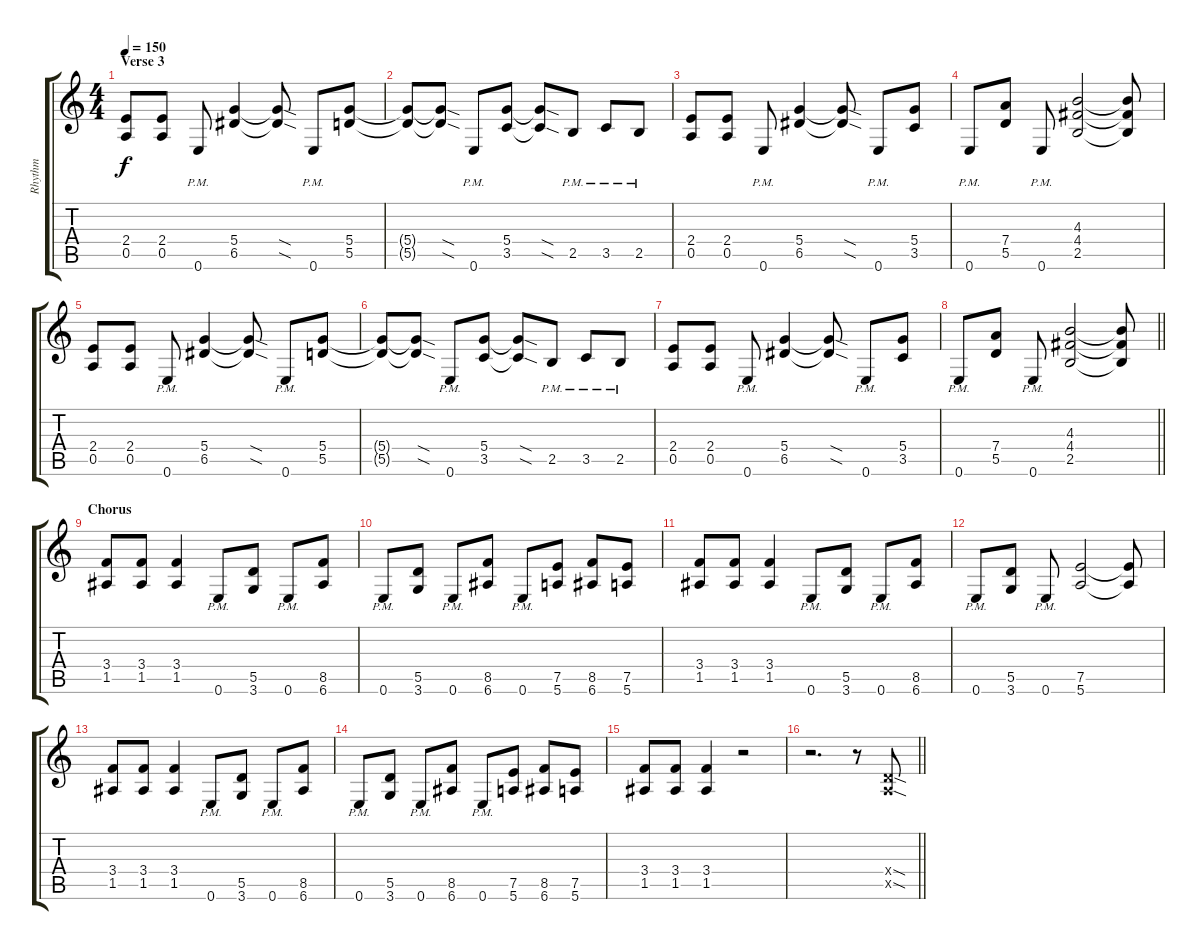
\track ("Rhythm" "Rhythm") {instrument distortionguitar}
\staff {score tabs}
\tuning (E4 B3 G3 D3 A2 E2) {hide}
\ts (4 4)
\section ("" "Verse 3")
\tempo 150
\clef g2
\ks c
(2.4 0.5).8{dy f} (2.4 0.5).8 0.6{pm}.8 (5.4 6.5).4 (5.4{sod t} 6.5{sod t}).8 0.6{pm}.8 (5.4 5.5).8 |
(5.4{t} 5.5{t}).8 (5.4{sod t} 5.5{sod t}).8 0.6{pm}.8 (5.4 3.5).8 (5.4{sod t} 3.5{sod t}).8 2.5{pm}.8 3.5{pm}.8 2.5{pm}.8 |
(2.4 0.5).8 (2.4 0.5).8 0.6{pm}.8 (5.4 6.5).4 (5.4{sod t} 6.5{sod t}).8 0.6{pm}.8 (5.4 3.5).8 |
0.6{pm}.8 (7.4 5.5).8 0.6{pm}.8 (4.3 4.4 2.5).2 (4.3{t} 4.4{t} 2.5{t}).8 |
(2.4 0.5).8 (2.4 0.5).8 0.6{pm}.8 (5.4 6.5).4 (5.4{sod t} 6.5{sod t}).8 0.6{pm}.8 (5.4 5.5).8 |
(5.4{t} 5.5{t}).8 (5.4{sod t} 5.5{sod t}).8 0.6{pm}.8 (5.4 3.5).8 (5.4{sod t} 3.5{sod t}).8 2.5{pm}.8 3.5{pm}.8 2.5{pm}.8 |
(2.4 0.5).8 (2.4 0.5).8 0.6{pm}.8 (5.4 6.5).4 (5.4{sod t} 6.5{sod t}).8 0.6{pm}.8 (5.4 3.5).8 |
\barLineRight lightlight
0.6{pm}.8 (7.4 5.5).8 0.6{pm}.8 (4.3 4.4 2.5).2 (4.3{t} 4.4{t} 2.5{t}).8 |
\section ("" "Chorus")
(3.4 1.5).8 (3.4 1.5).8 (3.4 1.5).4 0.6{pm}.8 (5.5 3.6).8 0.6{pm}.8 (8.5 6.6).8 |
0.6{pm}.8 (5.5 3.6).8 0.6{pm}.8 (8.5 6.6).8 0.6{pm}.8 (7.5 5.6).8 (8.5 6.6).8 (7.5 5.6).8 |
(3.4 1.5).8 (3.4 1.5).8 (3.4 1.5).4 0.6{pm}.8 (5.5 3.6).8 0.6{pm}.8 (8.5 6.6).8 |
0.6{pm}.8 (5.5 3.6).8 0.6{pm}.8 (7.5 5.6).2 (7.5{t} 5.6{t}).8 |
(3.4 1.5).8 (3.4 1.5).8 (3.4 1.5).4 0.6{pm}.8 (5.5 3.6).8 0.6{pm}.8 (8.5 6.6).8 |
0.6{pm}.8 (5.5 3.6).8 0.6{pm}.8 (8.5 6.6).8 0.6{pm}.8 (7.5 5.6).8 (8.5 6.6).8 (7.5 5.6).8 |
(3.4 1.5).8 (3.4 1.5).8 (3.4 1.5).4 r.2 |
\barLineRight lightlight
r.2{d} r.8 (0.4{sod x} 0.5{sod x}).8
